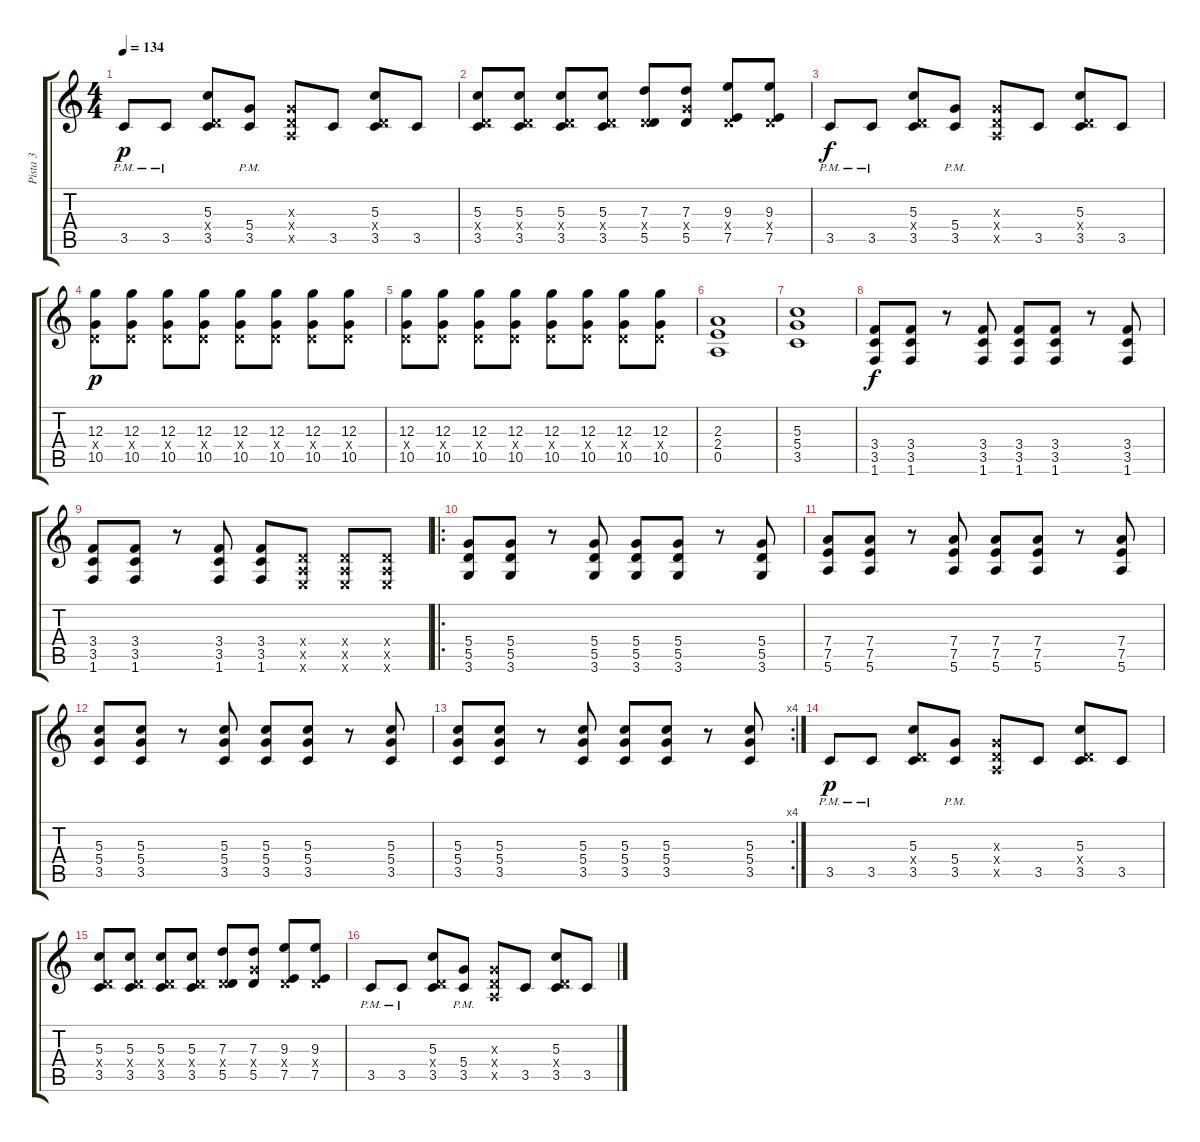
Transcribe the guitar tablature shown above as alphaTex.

\track ("Pista 3" "Pista 3") {instrument distortionguitar}
\staff {score tabs}
\tuning (E4 B3 G3 D3 A2 E2) {hide}
\ts (4 4)
\tempo 134
\clef g2
\ks c
3.5{pm}.8{dy p} 3.5{pm}.8 (5.3 0.4{x} 3.5).8 (5.4{pm} 3.5).8 (0.3{x} 0.4{x} 0.5{x}).8 3.5.8 (5.3 0.4{x} 3.5).8 3.5.8 |
(5.3 0.4{x} 3.5).8 (5.3 0.4{x} 3.5).8 (5.3 0.4{x} 3.5).8 (5.3 0.4{x} 3.5).8 (7.3 0.4{x} 5.5).8 (7.3 5.4{x} 5.5).8 (9.3 0.4{x} 7.5).8 (9.3 0.4{x} 7.5).8 |
3.5{pm}.8{dy f} 3.5{pm}.8 (5.3 0.4{x} 3.5).8 (5.4 3.5{pm}).8 (0.3{x} 0.4{x} 0.5{x}).8 3.5.8 (5.3 0.4{x} 3.5).8 3.5.8 |
(12.3 0.4{x} 10.5).8{dy p} (12.3 0.4{x} 10.5).8 (12.3 0.4{x} 10.5).8 (12.3 0.4{x} 10.5).8 (12.3 0.4{x} 10.5).8 (12.3 0.4{x} 10.5).8 (12.3 0.4{x} 10.5).8 (12.3 0.4{x} 10.5).8 |
(12.3 0.4{x} 10.5).8 (12.3 0.4{x} 10.5).8 (12.3 0.4{x} 10.5).8 (12.3 0.4{x} 10.5).8 (12.3 0.4{x} 10.5).8 (12.3 0.4{x} 10.5).8 (12.3 0.4{x} 10.5).8 (12.3 0.4{x} 10.5).8 |
(2.3 2.4 0.5).1 |
(5.3 5.4 3.5).1 |
(3.4 3.5 1.6).8{dy f} (3.4 3.5 1.6).8 r.8 (3.4 3.5 1.6).8 (3.4 3.5 1.6).8 (3.4 3.5 1.6).8 r.8 (3.4 3.5 1.6).8 |
(3.4 3.5 1.6).8 (3.4 3.5 1.6).8 r.8 (3.4 3.5 1.6).8 (3.4 3.5 1.6).8 (0.4{x} 0.5{x} 0.6{x}).8 (0.4{x} 0.5{x} 0.6{x}).8 (0.4{x} 0.5{x} 0.6{x}).8 |
\ro
(5.4 5.5 3.6).8 (5.4 5.5 3.6).8 r.8 (5.4 5.5 3.6).8 (5.4 5.5 3.6).8 (5.4 5.5 3.6).8 r.8 (5.4 5.5 3.6).8 |
(7.4 7.5 5.6).8 (7.4 7.5 5.6).8 r.8 (7.4 7.5 5.6).8 (7.4 7.5 5.6).8 (7.4 7.5 5.6).8 r.8 (7.4 7.5 5.6).8 |
(5.3 5.4 3.5).8 (5.3 5.4 3.5).8 r.8 (5.3 5.4 3.5).8 (5.3 5.4 3.5).8 (5.3 5.4 3.5).8 r.8 (5.3 5.4 3.5).8 |
\rc 4
(5.3 5.4 3.5).8 (5.3 5.4 3.5).8 r.8 (5.3 5.4 3.5).8 (5.3 5.4 3.5).8 (5.3 5.4 3.5).8 r.8 (5.3 5.4 3.5).8 |
3.5{pm}.8{dy p} 3.5{pm}.8 (5.3 0.4{x} 3.5).8 (5.4{pm} 3.5).8 (0.3{x} 0.4{x} 0.5{x}).8 3.5.8 (5.3 0.4{x} 3.5).8 3.5.8 |
(5.3 0.4{x} 3.5).8 (5.3 0.4{x} 3.5).8 (5.3 0.4{x} 3.5).8 (5.3 0.4{x} 3.5).8 (7.3 0.4{x} 5.5).8 (7.3 5.4{x} 5.5).8 (9.3 0.4{x} 7.5).8 (9.3 0.4{x} 7.5).8 |
3.5{pm}.8 3.5{pm}.8 (5.3 0.4{x} 3.5).8 (5.4{pm} 3.5).8 (0.3{x} 0.4{x} 0.5{x}).8 3.5.8 (5.3 0.4{x} 3.5).8 3.5.8
